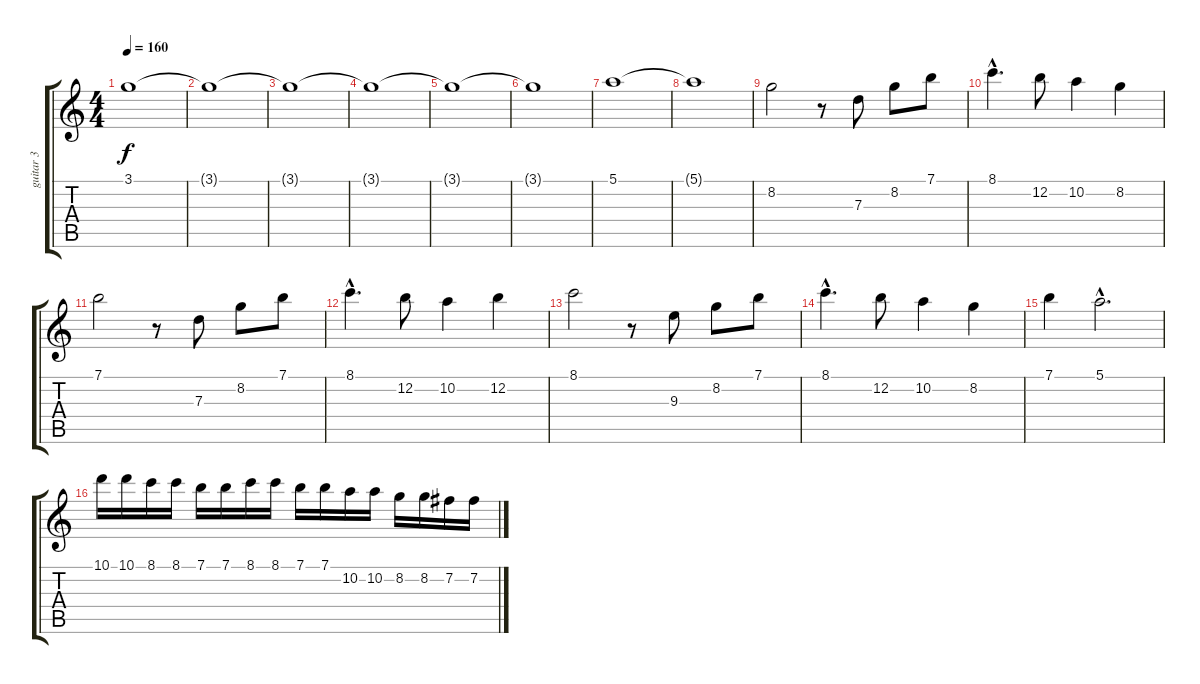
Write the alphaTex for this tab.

\track ("guitar 3" "guitar 3") {instrument distortionguitar}
\staff {score tabs}
\tuning (E4 B3 G3 D3 A2 E2) {hide}
\ts (4 4)
\tempo 160
\clef g2
\ks c
3.1.1{dy f} |
3.1{t}.1 |
3.1{t}.1 |
3.1{t}.1 |
3.1{t}.1 |
3.1{t}.1 |
5.1.1 |
5.1{t}.1 |
8.2.2 r.8 7.3.8 8.2.8 7.1.8 |
8.1{hac}.4{d} 12.2.8 10.2.4 8.2.4 |
7.1.2 r.8 7.3.8 8.2.8 7.1.8 |
8.1{hac}.4{d} 12.2.8 10.2.4 12.2.4 |
8.1.2 r.8 9.3.8 8.2.8 7.1.8 |
8.1{hac}.4{d} 12.2.8 10.2.4 8.2.4 |
7.1.4 5.1{hac}.2{d} |
10.1.16 10.1.16 8.1.16 8.1.16 7.1.16 7.1.16 8.1.16 8.1.16 7.1.16 7.1.16 10.2.16 10.2.16 8.2.16 8.2.16 7.2.16 7.2.16
